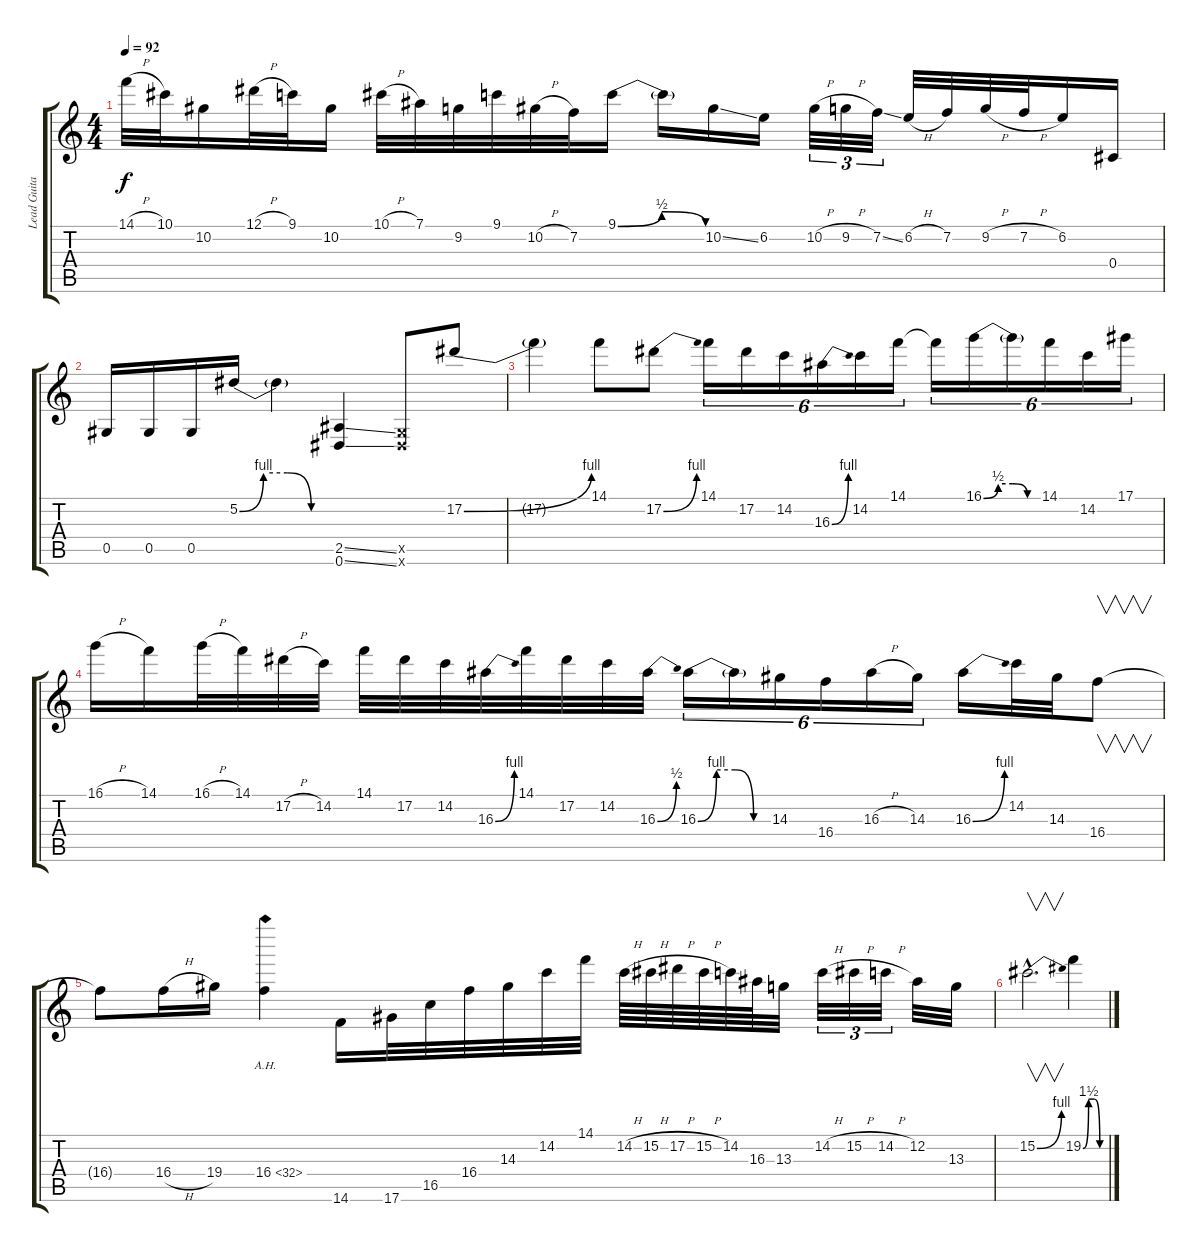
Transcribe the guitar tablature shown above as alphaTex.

\track ("Lead Guitar" "Lead Guita") {instrument distortionguitar}
\staff {score tabs}
\tuning (Eb4 Bb3 Gb3 Db3 Ab2 Eb2) {hide}
\ts (4 4)
\tempo 92
\clef g2
\ks c
14.1{h}.32{dy f} 10.1.32 10.2.16 12.1{h}.32 9.1.32 10.2.16 10.1{h}.32 7.1.32 9.2.32 9.1.32 10.2{h}.32 7.2.32 9.1{be (bendrelease 0 0 30 2 30 2 60 0)}.16 9.1{t}.16 10.2{ss}.16 6.2.16 10.2{h}.32{tu (3 2)} 9.2{h}.32{tu (3 2)} 7.2{ss}.32{tu (3 2)} 6.2{h}.32 7.2.32 9.2{h}.32 7.2{h}.32 6.2.16 0.4.16 |
0.5.16 0.5.16 0.5.16 5.2{be (custom 0 0 15 4 30 4 45 0 60 0)}.16 5.2{t}.4 (2.5{ss} 0.6{ss}).4 (0.5{x} 0.6{x}).8 17.2{be (bend 0 0 60 4)}.8 |
17.2{t}.4 14.1.8 17.2{be (bend 0 0 60 4)}.8 14.1.16{tu (6 4)} 17.2.16{tu (6 4)} 14.2.16{tu (6 4)} 16.3{be (bend 0 0 60 4)}.16{tu (6 4)} 14.2.16{tu (6 4)} 14.1.16{tu (6 4)} 14.1{t}.16{tu (6 4)} 16.1{be (custom 0 0 15 2 30 2 45 0 60 0)}.16{tu (6 4)} 16.1{t}.16{tu (6 4)} 14.1.16{tu (6 4)} 14.2.16{tu (6 4)} 17.1.16{tu (6 4)} |
16.1{h}.16 14.1.16 16.1{h}.32 14.1.32 17.2{h}.32 14.2.32 14.1.32 17.2.32 14.2.32 16.3{be (bend 0 0 60 4)}.32 14.1.32 17.2.32 14.2.32 16.3{be (bend 0 0 60 2)}.32 16.3{be (custom 0 0 15 4 30 4 45 0 60 0)}.16{tu (6 4)} 16.3{t}.16{tu (6 4)} 14.3.16{tu (6 4)} 16.4.16{tu (6 4)} 16.3{h}.16{tu (6 4)} 14.3.16{tu (6 4)} 16.3{be (bend 0 0 60 4)}.16 14.2.32 14.3.32 16.4.8{v} |
16.4{t}.8 16.4{h}.16 19.4.16 16.4{ah 16}.4 14.6.16 17.6.32 16.5.32 16.4.32 14.3.32 14.2.32 14.1.32 14.2{h}.64 15.2{h}.64 17.2{h}.64 15.2{h}.64 14.2.64 16.3.64 13.3.32 14.2{h}.32{tu (3 2)} 15.2{h}.32{tu (3 2)} 14.2{h}.32{tu (3 2)} 12.2.32 13.3.32 |
15.2{be (bend 0 0 60 4) hac}.2{v d} 19.2{be (custom 0 0 15 6 30 6 45 0 60 0)}.4
